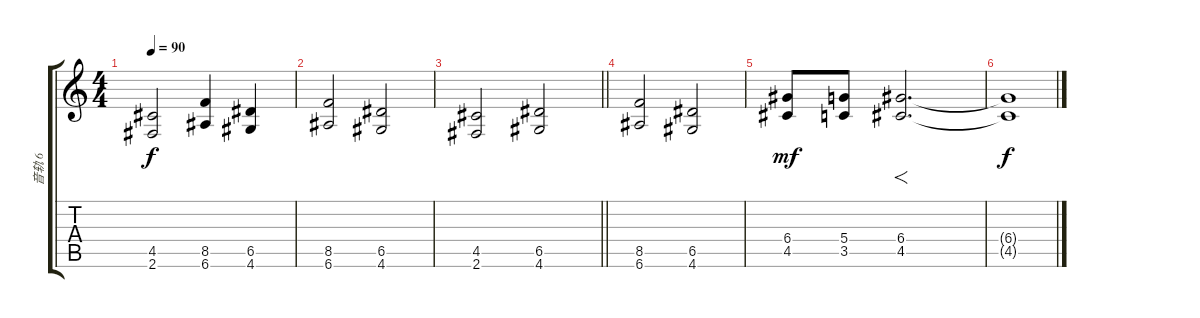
\track ("音轨 6" "音轨 6") {instrument overdrivenguitar}
\staff {score tabs}
\tuning (E4 B3 G3 D3 A2 E2) {hide}
\ts (4 4)
\tempo 90
\clef g2
\ks c
(4.5 2.6).2{dy f} (8.5 6.6).4 (6.5 4.6).4 |
(8.5 6.6).2 (6.5 4.6).2 |
\barLineRight lightlight
(4.5 2.6).2 (6.5 4.6).2 |
(8.5 6.6).2 (6.5 4.6).2 |
(6.4 4.5).8{dy mf} (5.4 3.5).8 (6.4 4.5).2{f d} |
(6.4{t} 4.5{t}).1{dy f}
